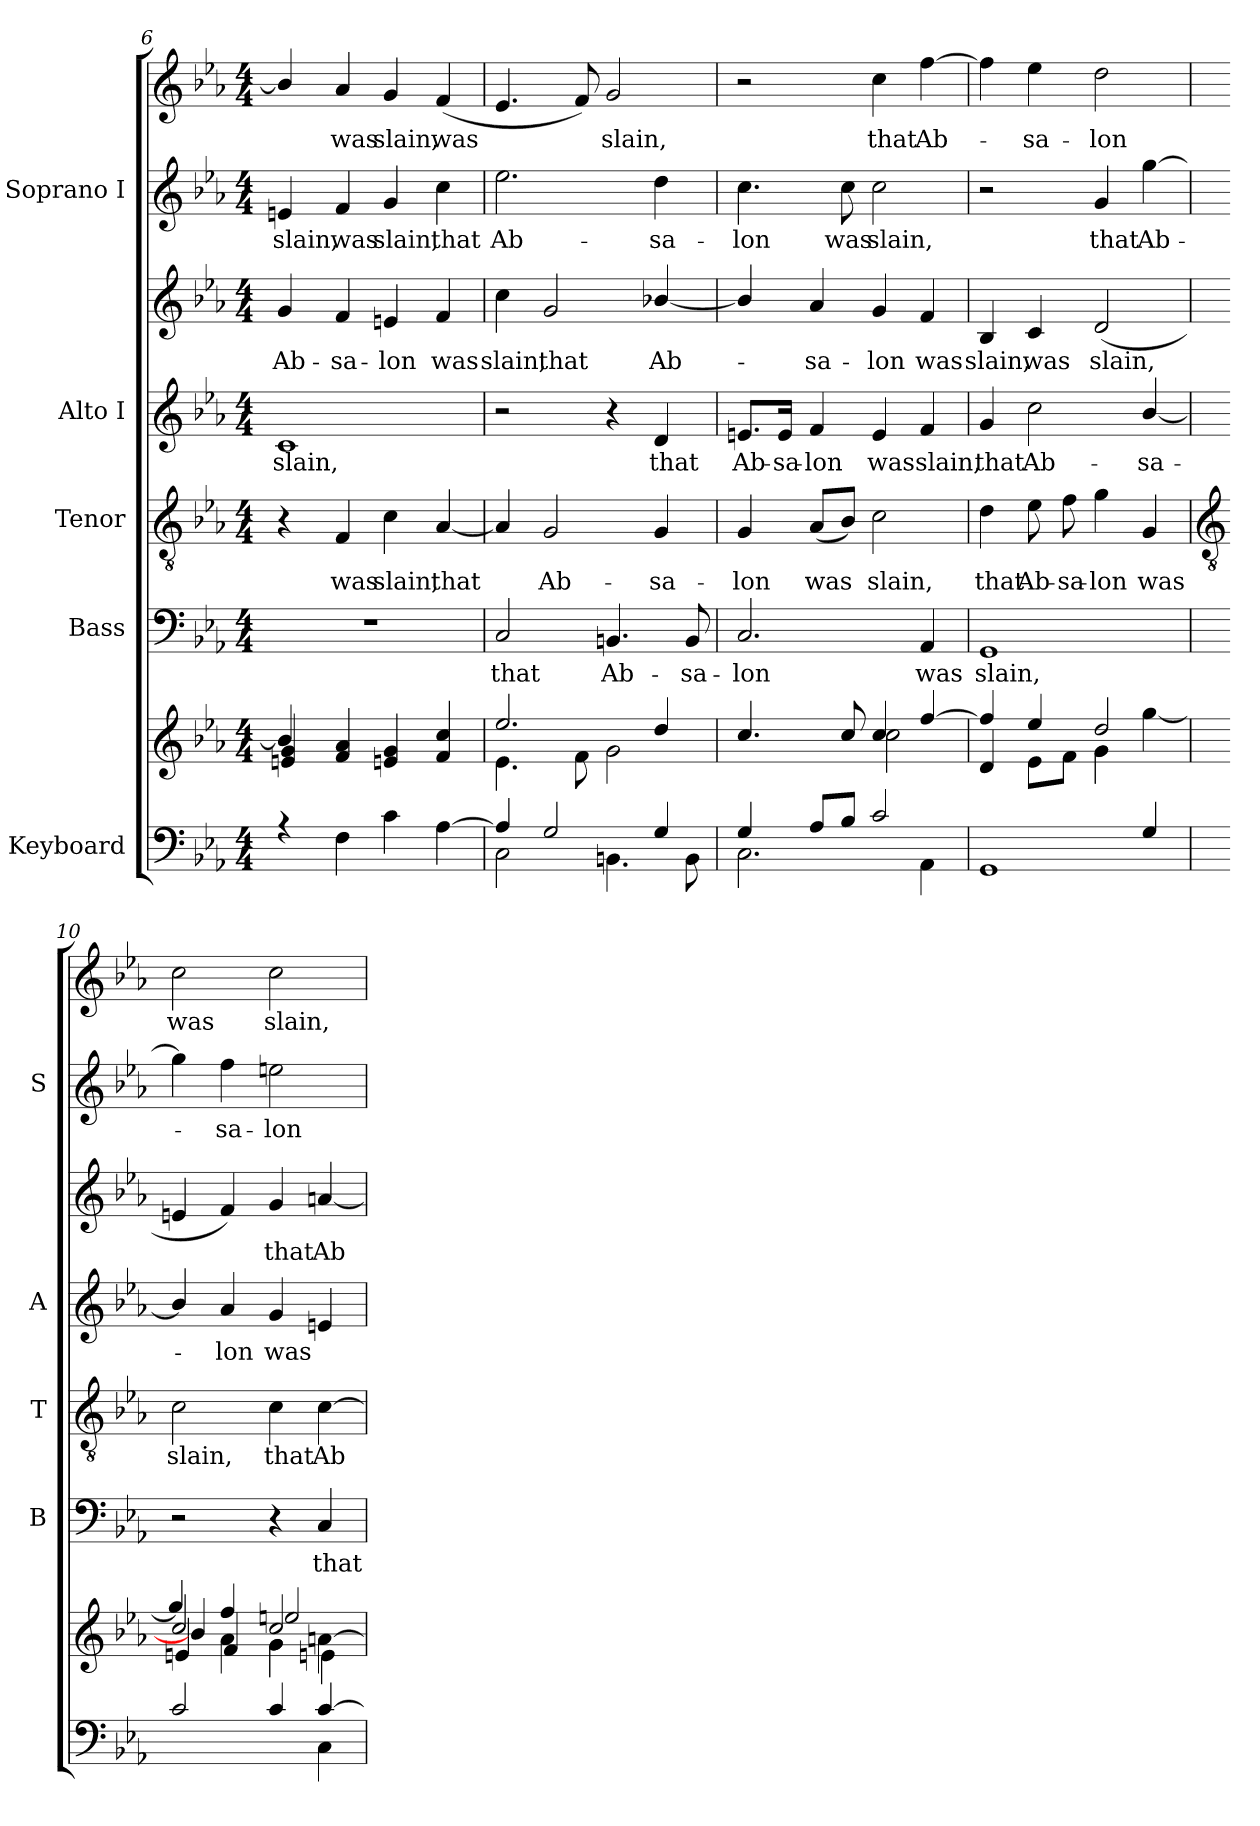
**kern	**kern	**kern	**text	**kern	**text	**kern	**text	**kern	**text	**kern	**text	**kern	**text
*part5	*part5	*part4	*part4	*part3	*part3	*part2	*part2	*part2	*part2	*part1	*part1	*part1	*part1
*staff8	*staff7	*staff6	*staff6	*staff5	*staff5	*staff4	*staff4	*staff3	*staff3	*staff2	*staff2	*staff1	*staff1
*I"Keyboard	*	*I"Bass	*	*I"Tenor	*	*I"Alto I	*	*	*	*I"Soprano I	*	*	*
*	*	*I'B	*	*I'T	*	*I'A	*	*	*	*I'S	*	*	*
!!LO:LB:g=z
*clefF4	*clefG2	*clefF4	*	*clefGv2	*	*clefG2	*	*clefG2	*	*clefG2	*	*clefG2	*
*k[b-e-a-]	*k[b-e-a-]	*k[b-e-a-]	*	*k[b-e-a-]	*	*k[b-e-a-]	*	*k[b-e-a-]	*	*k[b-e-a-]	*	*k[b-e-a-]	*
*E-:	*E-:	*E-:	*	*E-:	*	*E-:	*	*E-:	*	*E-:	*	*E-:	*
*M4/4	*M4/4	*M4/4	*	*M4/4	*	*M4/4	*	*M4/4	*	*M4/4	*	*M4/4	*
=6	=6	=6	=6	=6	=6	=6	=6	=6	=6	=6	=6	=6	=6
*^	*^	*	*	*	*	*	*	*	*	*	*	*	*
*	*	*	*^	*	*	*	*	*	*	*	*	*	*	*	*
*	*	*	*	*^	*	*	*	*	*	*	*	*	*	*	*	*
!	!	!	!	!	!	!	!	!	!	!	!LO:LY:b	!	!LO:LY:b	!	!LO:LY:b	!	!
4r	1ryy	4b-/]	4en/ 4g/	1ryy	1ryy	1r	.	4r	.	1c	slain,	4g	Ab-	4en	slain,	4b-/]	.
!	!	!	!	!	!	!	!	!	!LO:LY:b	!	!	!	!LO:LY:b	!	!LO:LY:b	!	!LO:LY:b
4F\	.	4f/ 4a-/	4ryy	.	.	.	.	4F	was	.	.	4f	-sa-	4f	was	4a-	was
!	!	!	!	!	!	!	!	!	!LO:LY:b	!	!	!	!LO:LY:b	!	!LO:LY:b	!	!LO:LY:b
4c\	.	4en/ 4g/	2ryy	.	.	.	.	4c	slain,	.	.	4en	-lon	4g	slain,	4g	slain,
!	!	!	!	!	!	!	!	!	!LO:LY:b	!	!	!	!LO:LY:b	!	!LO:LY:b	!	!LO:LY:b
[4A-\	.	4f/ 4cc/	.	.	.	.	.	[4A-	that	.	.	4f	was	4cc	that	(<4f	was
=7	=7	=7	=7	=7	=7	=7	=7	=7	=7	=7	=7	=7	=7	=7	=7	=7	=7
!	!	!	!	!	!	!	!LO:LY:b	!	!	!	!	!	!LO:LY:b	!	!LO:LY:b	!	!
4A-/]	2C\	4.e-\	2.ee-/	1ryy	1ryy	2C	that	4A-]	.	2r	.	4cc	slain,	2.ee-	Ab-	4.e-	.
!	!	!	!	!	!	!	!	!	!LO:LY:b	!	!	!	!LO:LY:b	!	!	!	!
2G/	.	.	.	.	.	.	.	2G	Ab-	.	.	2g	that	.	.	.	.
.	.	8f\	.	.	.	.	.	.	.	.	.	.	.	.	.	8f)	.
!	!	!	!	!	!	!	!LO:LY:b	!	!	!	!	!	!	!	!	!	!LO:LY:b
.	4.BBn\	2g\	.	.	.	4.BBn	Ab-	.	.	4r	.	.	.	.	.	2g	slain,
!	!	!	!	!	!	!	!	!	!LO:LY:b	!	!LO:LY:b	!	!LO:LY:b	!	!LO:LY:b	!	!
4G/	.	.	4dd/	.	.	.	.	4G	-sa-	4d	that	[4b-X/	Ab-	4dd	-sa-	.	.
!	!	!	!	!	!	!	!LO:LY:b	!	!	!	!	!	!	!	!	!	!
.	8BB\	.	.	.	.	8BB	-sa-	.	.	.	.	.	.	.	.	.	.
=8	=8	=8	=8	=8	=8	=8	=8	=8	=8	=8	=8	=8	=8	=8	=8	=8	=8
!	!	!	!	!	!	!	!LO:LY:b	!	!LO:LY:b	!	!LO:LY:b	!	!	!	!LO:LY:b	!	!
4G/	2.C\	4.cc/	2ryy	1ryy	1ryy	2.C	-lon	4G	-lon	8.en/L	Ab-	4b-/]	.	4.cc	lon	2r	.
!	!	!	!	!	!	!	!	!	!	!	!LO:LY:b	!	!	!	!	!	!
.	.	.	.	.	.	.	.	.	.	16e/Jk	-sa-	.	.	.	.	.	.
!	!	!	!	!	!	!	!	!	!LO:LY:b	!	!LO:LY:b	!	!LO:LY:b	!	!	!	!
8A-/L	.	.	.	.	.	.	.	(<8A-L	was	4f	-lon	4a-	sa-	.	.	.	.
!	!	!	!	!	!	!	!	!	!	!	!	!	!	!	!LO:LY:b	!	!
8B-/J	.	8cc/	.	.	.	.	.	8B-J)	.	.	.	.	.	8cc	was	.	.
!	!	!	!	!	!	!	!	!	!LO:LY:b	!	!LO:LY:b	!	!LO:LY:b	!	!LO:LY:b	!	!LO:LY:b
2c/	.	4cc/	2cc\	.	.	.	.	2c	slain,	4e	was	4g	-lon	2cc	slain,	4cc	-that
!	!	!	!	!	!	!	!LO:LY:b	!	!	!	!LO:LY:b	!	!LO:LY:b	!	!	!	!LO:LY:b
.	4AA-\	[4ff/	.	.	.	4AA-	was	.	.	4f	slain,	4f	was	.	.	[4ff	Ab-
=9	=9	=9	=9	=9	=9	=9	=9	=9	=9	=9	=9	=9	=9	=9	=9	=9	=9
*	*	*	*	*	*^	*	*	*	*	*	*	*	*	*	*	*	*
!	!	!	!	!	!	!	!	!LO:LY:b	!	!LO:LY:b	!	!LO:LY:b	!	!LO:LY:b	!	!	!	!
2.ryy	1GG\	4ff/]	2ryy	1ryy	1ryy	4d	1GG	slain,	4d	that	4g	that	4B-	slain,	2r	.	4ff]	.
!	!	!	!	!	!	!	!	!	!	!LO:LY:b	!	!LO:LY:b	!	!LO:LY:b	!	!	!	!LO:LY:b
.	.	4ee-/	.	.	.	8e-\L	.	.	8e-	Ab-	2cc	Ab-	4c	was	.	.	4ee-	sa-
!	!	!	!	!	!	!	!	!	!	!LO:LY:b	!	!	!	!	!	!	!	!
.	.	.	.	.	.	8f\J	.	.	8f	-sa-	.	.	.	.	.	.	.	.
!	!	!	!	!	!	!	!	!	!	!LO:LY:b	!	!	!	!LO:LY:b	!	!LO:LY:b	!	!LO:LY:b
.	.	2dd/	4g\	.	.	4g\	.	.	4g	-lon	.	.	(<2d	slain,	4g	that	2dd	-lon
!	!	!	!	!	!	!	!	!	!	!LO:LY:b	!	!LO:LY:b	!	!	!	!LO:LY:b	!	!
4G/	.	.	[4gg\	.	.	4ryy	.	.	4G	was	[4b-/	-sa-	.	.	[4gg	Ab-	.	.
*	*	*v	*v	*v	*v	*v	*	*	*	*	*	*	*	*	*	*	*	*
!!LO:LB:g=z
=10	=10	=10	=10	=10	=10	=10	=10	=10	=10	=10	=10	=10	=10	=10
*	*	*	*	*	*clefGv2	*	*	*	*	*	*	*	*	*
*	*	*^	*	*	*	*	*	*	*	*	*	*	*	*
*	*	*	*^	*	*	*	*	*	*	*	*	*	*	*	*
*	*	*	*	*^	*	*	*	*	*	*	*	*	*	*	*	*
*	*	*	*	*	*^	*	*	*	*	*	*	*	*	*	*	*	*
!	!	!	!	!	!	!	!	!	!	!LO:LY:b	!	!	!	!	!	!	!	!LO:LY:b
*	*	*	*	*	*v	*v	*	*	*	*	*	*	*	*	*	*	*	*
2c/	2ryy	2cc/	4gg/]	4en	4b-/]	2r	.	2c	slain,	4b-/]	.	4en	.	4gg]	.	2cc	was
!	!	!	!	!	!	!	!	!	!	!	!LO:LY:b	!	!	!	!LO:LY:b	!	!
.	.	.	4ff/	4f	4a-	.	.	.	.	4a-	lon	4f)	.	4ff	sa-	.	.
!	!	!	!	!	!	!	!	!	!LO:LY:b	!	!LO:LY:b	!	!LO:LY:b	!	!LO:LY:b	!	!LO:LY:b
4c/	4ryy	2cc/	2een/	4g\	4g\	4r	.	4c	that	4g	was	4g	that	2een	-lon	2cc	slain,
!	!	!	!	!	!	!	!LO:LY:b	!	!LO:LY:b	!	!	!	!LO:LY:b	!	!	!	!
[4c/	4C\	.	.	[4an\	4en\	4C	that	[4c	Ab-	4en	.	[4an	Ab-	.	.	.	.
*v	*v	*	*	*	*	*	*	*	*	*	*	*	*	*	*	*	*
*	*v	*v	*v	*v	*	*	*	*	*	*	*	*	*	*	*	*
=	=	=	=	=	=	=	=	=	=	=	=	=	=
*-	*-	*-	*-	*-	*-	*-	*-	*-	*-	*-	*-	*-	*-
